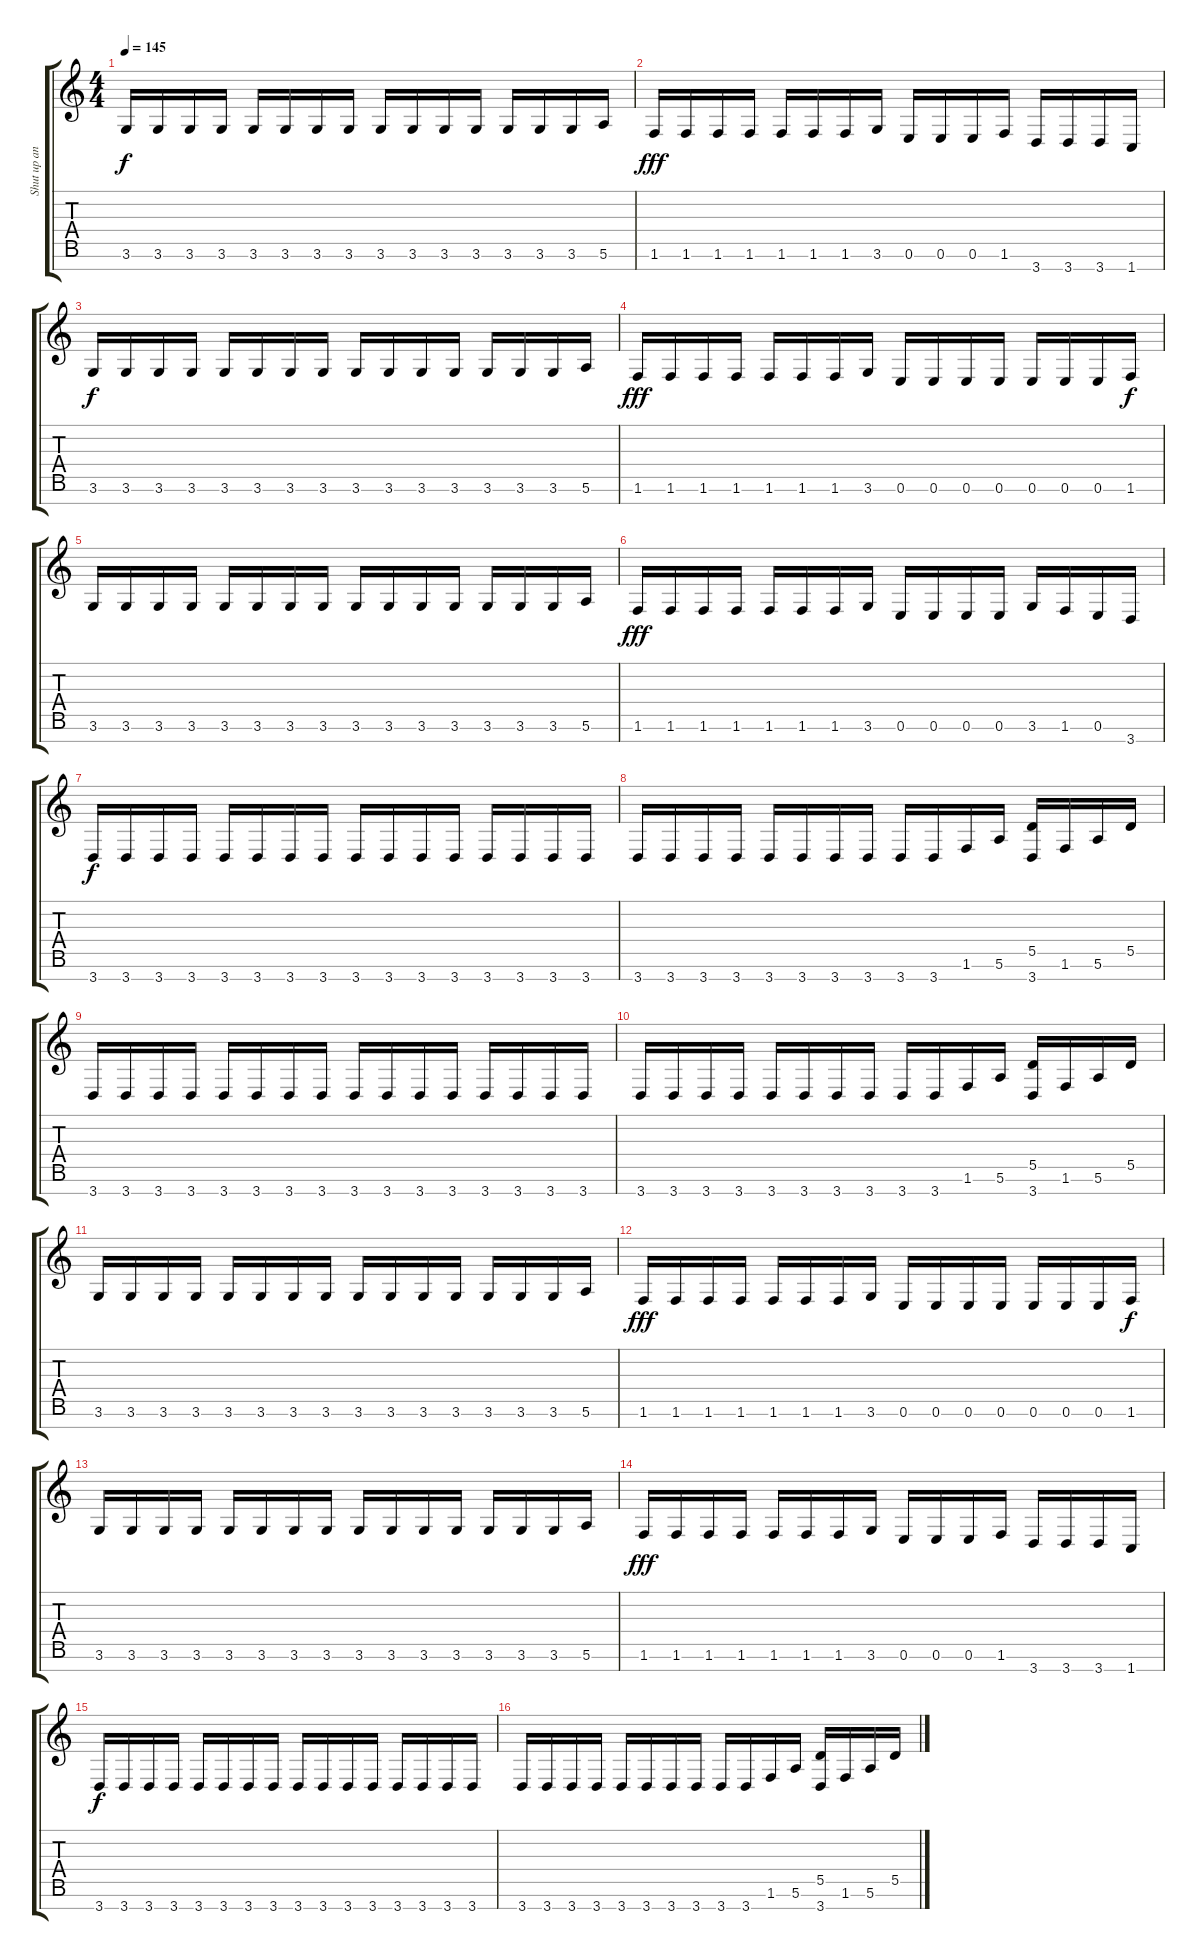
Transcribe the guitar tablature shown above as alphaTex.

\track ("Shut up and dance!" "Shut up an") {instrument electricbassfinger}
\staff {score tabs}
\tuning (E4 B3 G3 D3 A2 E2 B1) {hide}
\ts (4 4)
\tempo 145
\clef g2
\ks c
3.6.16{dy f} 3.6.16 3.6.16 3.6.16 3.6.16 3.6.16 3.6.16 3.6.16 3.6.16 3.6.16 3.6.16 3.6.16 3.6.16 3.6.16 3.6.16 5.6.16 |
1.6.16{dy fff} 1.6.16 1.6.16 1.6.16 1.6.16 1.6.16 1.6.16 3.6.16 0.6.16 0.6.16 0.6.16 1.6.16 3.7.16 3.7.16 3.7.16 1.7.16 |
3.6.16{dy f} 3.6.16 3.6.16 3.6.16 3.6.16 3.6.16 3.6.16 3.6.16 3.6.16 3.6.16 3.6.16 3.6.16 3.6.16 3.6.16 3.6.16 5.6.16 |
1.6.16{dy fff} 1.6.16 1.6.16 1.6.16 1.6.16 1.6.16 1.6.16 3.6.16 0.6.16 0.6.16 0.6.16 0.6.16 0.6.16 0.6.16 0.6.16 1.6.16{dy f} |
3.6.16 3.6.16 3.6.16 3.6.16 3.6.16 3.6.16 3.6.16 3.6.16 3.6.16 3.6.16 3.6.16 3.6.16 3.6.16 3.6.16 3.6.16 5.6.16 |
1.6.16{dy fff} 1.6.16 1.6.16 1.6.16 1.6.16 1.6.16 1.6.16 3.6.16 0.6.16 0.6.16 0.6.16 0.6.16 3.6.16 1.6.16 0.6.16 3.7.16 |
3.7.16{dy f} 3.7.16 3.7.16 3.7.16 3.7.16 3.7.16 3.7.16 3.7.16 3.7.16 3.7.16 3.7.16 3.7.16 3.7.16 3.7.16 3.7.16 3.7.16 |
3.7.16 3.7.16 3.7.16 3.7.16 3.7.16 3.7.16 3.7.16 3.7.16 3.7.16 3.7.16 1.6.16 5.6.16 (5.5 3.7).16 1.6.16 5.6.16 5.5.16 |
3.7.16 3.7.16 3.7.16 3.7.16 3.7.16 3.7.16 3.7.16 3.7.16 3.7.16 3.7.16 3.7.16 3.7.16 3.7.16 3.7.16 3.7.16 3.7.16 |
3.7.16 3.7.16 3.7.16 3.7.16 3.7.16 3.7.16 3.7.16 3.7.16 3.7.16 3.7.16 1.6.16 5.6.16 (5.5 3.7).16 1.6.16 5.6.16 5.5.16 |
3.6.16 3.6.16 3.6.16 3.6.16 3.6.16 3.6.16 3.6.16 3.6.16 3.6.16 3.6.16 3.6.16 3.6.16 3.6.16 3.6.16 3.6.16 5.6.16 |
1.6.16{dy fff} 1.6.16 1.6.16 1.6.16 1.6.16 1.6.16 1.6.16 3.6.16 0.6.16 0.6.16 0.6.16 0.6.16 0.6.16 0.6.16 0.6.16 1.6.16{dy f} |
3.6.16 3.6.16 3.6.16 3.6.16 3.6.16 3.6.16 3.6.16 3.6.16 3.6.16 3.6.16 3.6.16 3.6.16 3.6.16 3.6.16 3.6.16 5.6.16 |
1.6.16{dy fff} 1.6.16 1.6.16 1.6.16 1.6.16 1.6.16 1.6.16 3.6.16 0.6.16 0.6.16 0.6.16 1.6.16 3.7.16 3.7.16 3.7.16 1.7.16 |
3.7.16{dy f} 3.7.16 3.7.16 3.7.16 3.7.16 3.7.16 3.7.16 3.7.16 3.7.16 3.7.16 3.7.16 3.7.16 3.7.16 3.7.16 3.7.16 3.7.16 |
3.7.16 3.7.16 3.7.16 3.7.16 3.7.16 3.7.16 3.7.16 3.7.16 3.7.16 3.7.16 1.6.16 5.6.16 (5.5 3.7).16 1.6.16 5.6.16 5.5.16
